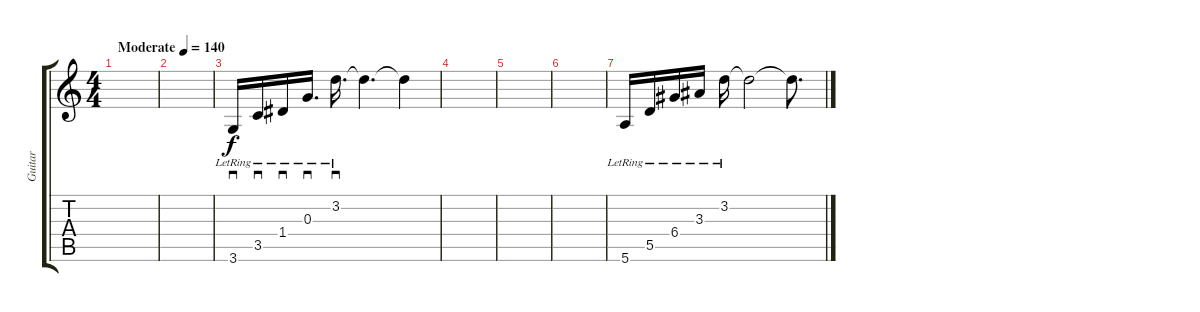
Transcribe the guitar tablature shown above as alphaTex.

\track ("Guitar" "Guitar") {instrument electricguitarclean}
\staff {score tabs}
\tuning (E4 B3 G3 D3 A2 E2) {hide}
\ts (4 4)
\tempo (140 "Moderate")
\clef g2
\ks c
|
|
3.6{lr}.16{sd} 3.5{lr}.16{sd} 1.4{lr}.16{sd} 0.3{lr}.16{d sd} 3.2{lr}.16{d sd} 3.2{t}.4{d} 3.2{t}.4 |
|
|
|
5.6{lr}.16 5.5{lr}.16 6.4{lr}.16 3.3{lr}.16 3.2{lr}.16 3.2{t}.2 3.2{t}.8{d}
